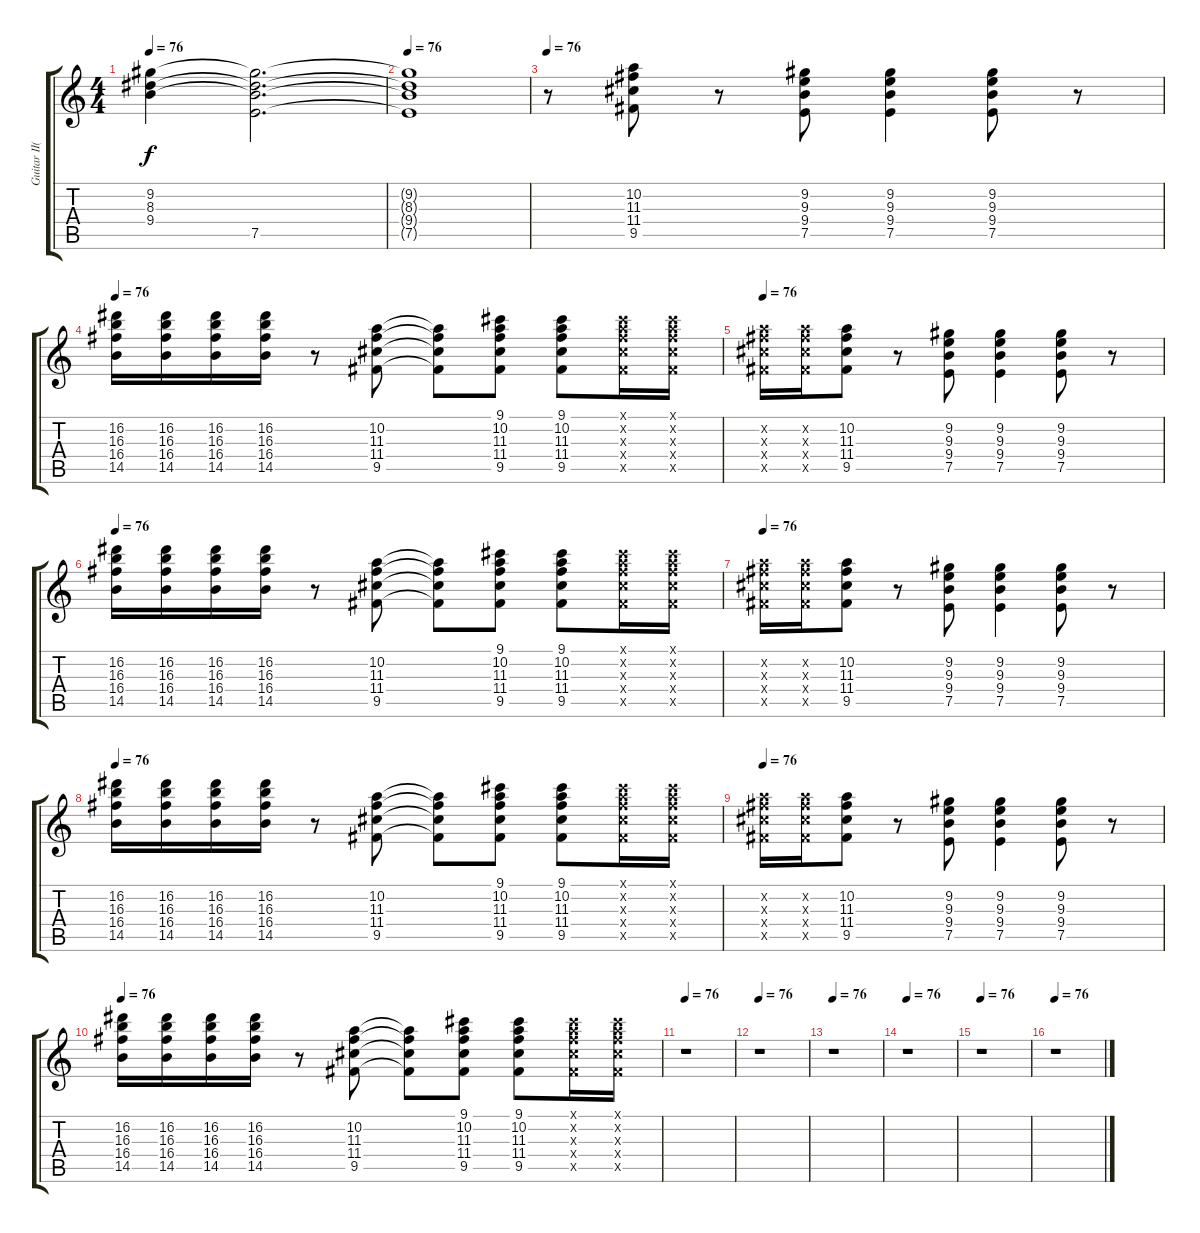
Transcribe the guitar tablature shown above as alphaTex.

\track ("Guitar II(Slight Distortion)" "Guitar II(") {instrument electricguitarjazz}
\staff {score tabs}
\tuning (E4 B3 G3 D3 A2 E2) {hide}
\ts (4 4)
\tempo 76
\clef g2
\ks c
(9.2 8.3 9.4).4{dy f} (9.2{t} 8.3{t} 9.4{t} 7.5).2{d} |
\tempo 76
(9.2{t} 8.3{t} 9.4{t} 7.5{t}).1 |
\tempo 76
r.8 (10.2 11.3 11.4 9.5).8 r.8 (9.2 9.3 9.4 7.5).8 (9.2 9.3 9.4 7.5).4 (9.2 9.3 9.4 7.5).8 r.8 |
\tempo 76
(16.2 16.3 16.4 14.5).16 (16.2 16.3 16.4 14.5).16 (16.2 16.3 16.4 14.5).16 (16.2 16.3 16.4 14.5).16 r.8 (10.2 11.3 11.4 9.5).8 (10.2{t} 11.3{t} 11.4{t} 9.5{t}).8 (9.1 10.2 11.3 11.4 9.5).8 (9.1 10.2 11.3 11.4 9.5).8 (9.1{x} 10.2{x} 11.3{x} 11.4{x} 9.5{x}).16 (9.1{x} 10.2{x} 11.3{x} 11.4{x} 9.5{x}).16 |
\tempo 76
(10.2{x} 11.3{x} 11.4{x} 9.5{x}).16 (10.2{x} 11.3{x} 11.4{x} 9.5{x}).16 (10.2 11.3 11.4 9.5).8 r.8 (9.2 9.3 9.4 7.5).8 (9.2 9.3 9.4 7.5).4 (9.2 9.3 9.4 7.5).8 r.8 |
\tempo 76
(16.2 16.3 16.4 14.5).16 (16.2 16.3 16.4 14.5).16 (16.2 16.3 16.4 14.5).16 (16.2 16.3 16.4 14.5).16 r.8 (10.2 11.3 11.4 9.5).8 (10.2{t} 11.3{t} 11.4{t} 9.5{t}).8 (9.1 10.2 11.3 11.4 9.5).8 (9.1 10.2 11.3 11.4 9.5).8 (9.1{x} 10.2{x} 11.3{x} 11.4{x} 9.5{x}).16 (9.1{x} 10.2{x} 11.3{x} 11.4{x} 9.5{x}).16 |
\tempo 76
(10.2{x} 11.3{x} 11.4{x} 9.5{x}).16 (10.2{x} 11.3{x} 11.4{x} 9.5{x}).16 (10.2 11.3 11.4 9.5).8 r.8 (9.2 9.3 9.4 7.5).8 (9.2 9.3 9.4 7.5).4 (9.2 9.3 9.4 7.5).8 r.8 |
\tempo 76
(16.2 16.3 16.4 14.5).16 (16.2 16.3 16.4 14.5).16 (16.2 16.3 16.4 14.5).16 (16.2 16.3 16.4 14.5).16 r.8 (10.2 11.3 11.4 9.5).8 (10.2{t} 11.3{t} 11.4{t} 9.5{t}).8 (9.1 10.2 11.3 11.4 9.5).8 (9.1 10.2 11.3 11.4 9.5).8 (9.1{x} 10.2{x} 11.3{x} 11.4{x} 9.5{x}).16 (9.1{x} 10.2{x} 11.3{x} 11.4{x} 9.5{x}).16 |
\tempo 76
(10.2{x} 11.3{x} 11.4{x} 9.5{x}).16 (10.2{x} 11.3{x} 11.4{x} 9.5{x}).16 (10.2 11.3 11.4 9.5).8 r.8 (9.2 9.3 9.4 7.5).8 (9.2 9.3 9.4 7.5).4 (9.2 9.3 9.4 7.5).8 r.8 |
\tempo 76
(16.2 16.3 16.4 14.5).16 (16.2 16.3 16.4 14.5).16 (16.2 16.3 16.4 14.5).16 (16.2 16.3 16.4 14.5).16 r.8 (10.2 11.3 11.4 9.5).8 (10.2{t} 11.3{t} 11.4{t} 9.5{t}).8 (9.1 10.2 11.3 11.4 9.5).8 (9.1 10.2 11.3 11.4 9.5).8 (9.1{x} 10.2{x} 11.3{x} 11.4{x} 9.5{x}).16 (9.1{x} 10.2{x} 11.3{x} 11.4{x} 9.5{x}).16 |
\tempo 76
r.1 |
\tempo 76
r.1 |
\tempo 76
r.1 |
\tempo 76
r.1 |
\tempo 76
r.1 |
\tempo 76
r.1
